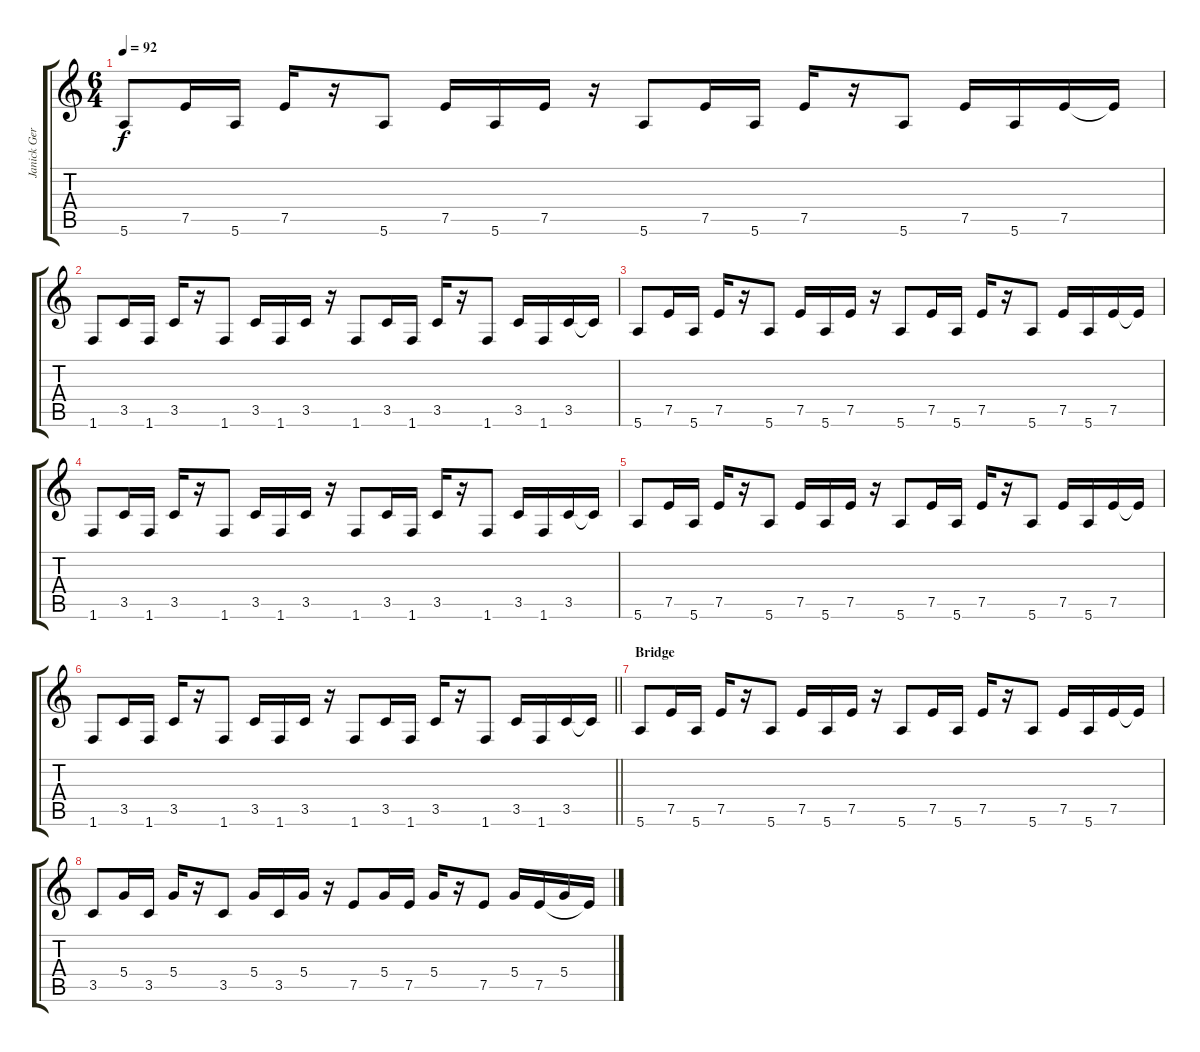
\track ("Janick Gers" "Janick Ger") {instrument acousticguitarsteel}
\staff {score tabs}
\tuning (E4 B3 G3 D3 A2 E2) {hide}
\ts (6 4)
\tempo 92
\clef g2
\ks c
5.6.8{dy f} 7.5.16 5.6.16 7.5.16 r.16 5.6.8 7.5.16 5.6.16 7.5.16 r.16 5.6.8 7.5.16 5.6.16 7.5.16 r.16 5.6.8 7.5.16 5.6.16 7.5.16 7.5{t}.16 |
1.6.8 3.5.16 1.6.16 3.5.16 r.16 1.6.8 3.5.16 1.6.16 3.5.16 r.16 1.6.8 3.5.16 1.6.16 3.5.16 r.16 1.6.8 3.5.16 1.6.16 3.5.16 3.5{t}.16 |
5.6.8 7.5.16 5.6.16 7.5.16 r.16 5.6.8 7.5.16 5.6.16 7.5.16 r.16 5.6.8 7.5.16 5.6.16 7.5.16 r.16 5.6.8 7.5.16 5.6.16 7.5.16 7.5{t}.16 |
1.6.8 3.5.16 1.6.16 3.5.16 r.16 1.6.8 3.5.16 1.6.16 3.5.16 r.16 1.6.8 3.5.16 1.6.16 3.5.16 r.16 1.6.8 3.5.16 1.6.16 3.5.16 3.5{t}.16 |
5.6.8 7.5.16 5.6.16 7.5.16 r.16 5.6.8 7.5.16 5.6.16 7.5.16 r.16 5.6.8 7.5.16 5.6.16 7.5.16 r.16 5.6.8 7.5.16 5.6.16 7.5.16 7.5{t}.16 |
\barLineRight lightlight
1.6.8 3.5.16 1.6.16 3.5.16 r.16 1.6.8 3.5.16 1.6.16 3.5.16 r.16 1.6.8 3.5.16 1.6.16 3.5.16 r.16 1.6.8 3.5.16 1.6.16 3.5.16 3.5{t}.16 |
\section ("" "Bridge")
5.6.8 7.5.16 5.6.16 7.5.16 r.16 5.6.8 7.5.16 5.6.16 7.5.16 r.16 5.6.8 7.5.16 5.6.16 7.5.16 r.16 5.6.8 7.5.16 5.6.16 7.5.16 7.5{t}.16 |
3.5.8 5.4.16 3.5.16 5.4.16 r.16 3.5.8 5.4.16 3.5.16 5.4.16 r.16 7.5.8 5.4.16 7.5.16 5.4.16 r.16 7.5.8 5.4.16 7.5.16 5.4.16 7.5{t}.16
